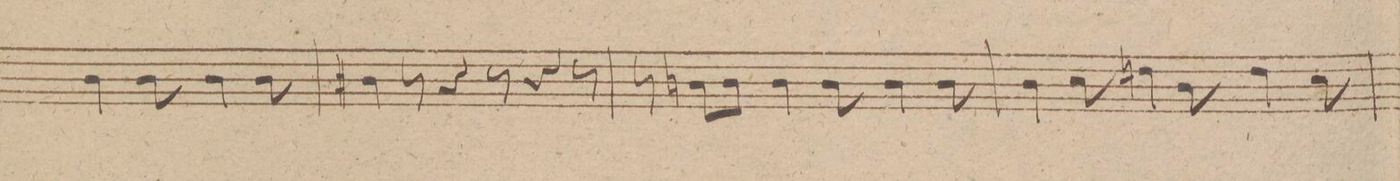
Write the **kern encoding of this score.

**kern	**dynam
*I"Fagotto 1mo	*
*clefF4	*
*k[f#]	*
*M9/8	*
4D#\	.
8D#\	.
4D#\	.
8D#\	.
=79	=79
4D#X\	.
8r	.
4r	.
8r	.
4r	.
8r	.
=80	=80
8r	.
8Dn\L	.
8D\J	.
4D\	.
8D\	.
4D\	.
8D\	.
=81	=81
4D\	.
8E\	.
4Fn\	.
8D\	.
4F\	.
8E\	.
=82	=82
*-	*-
